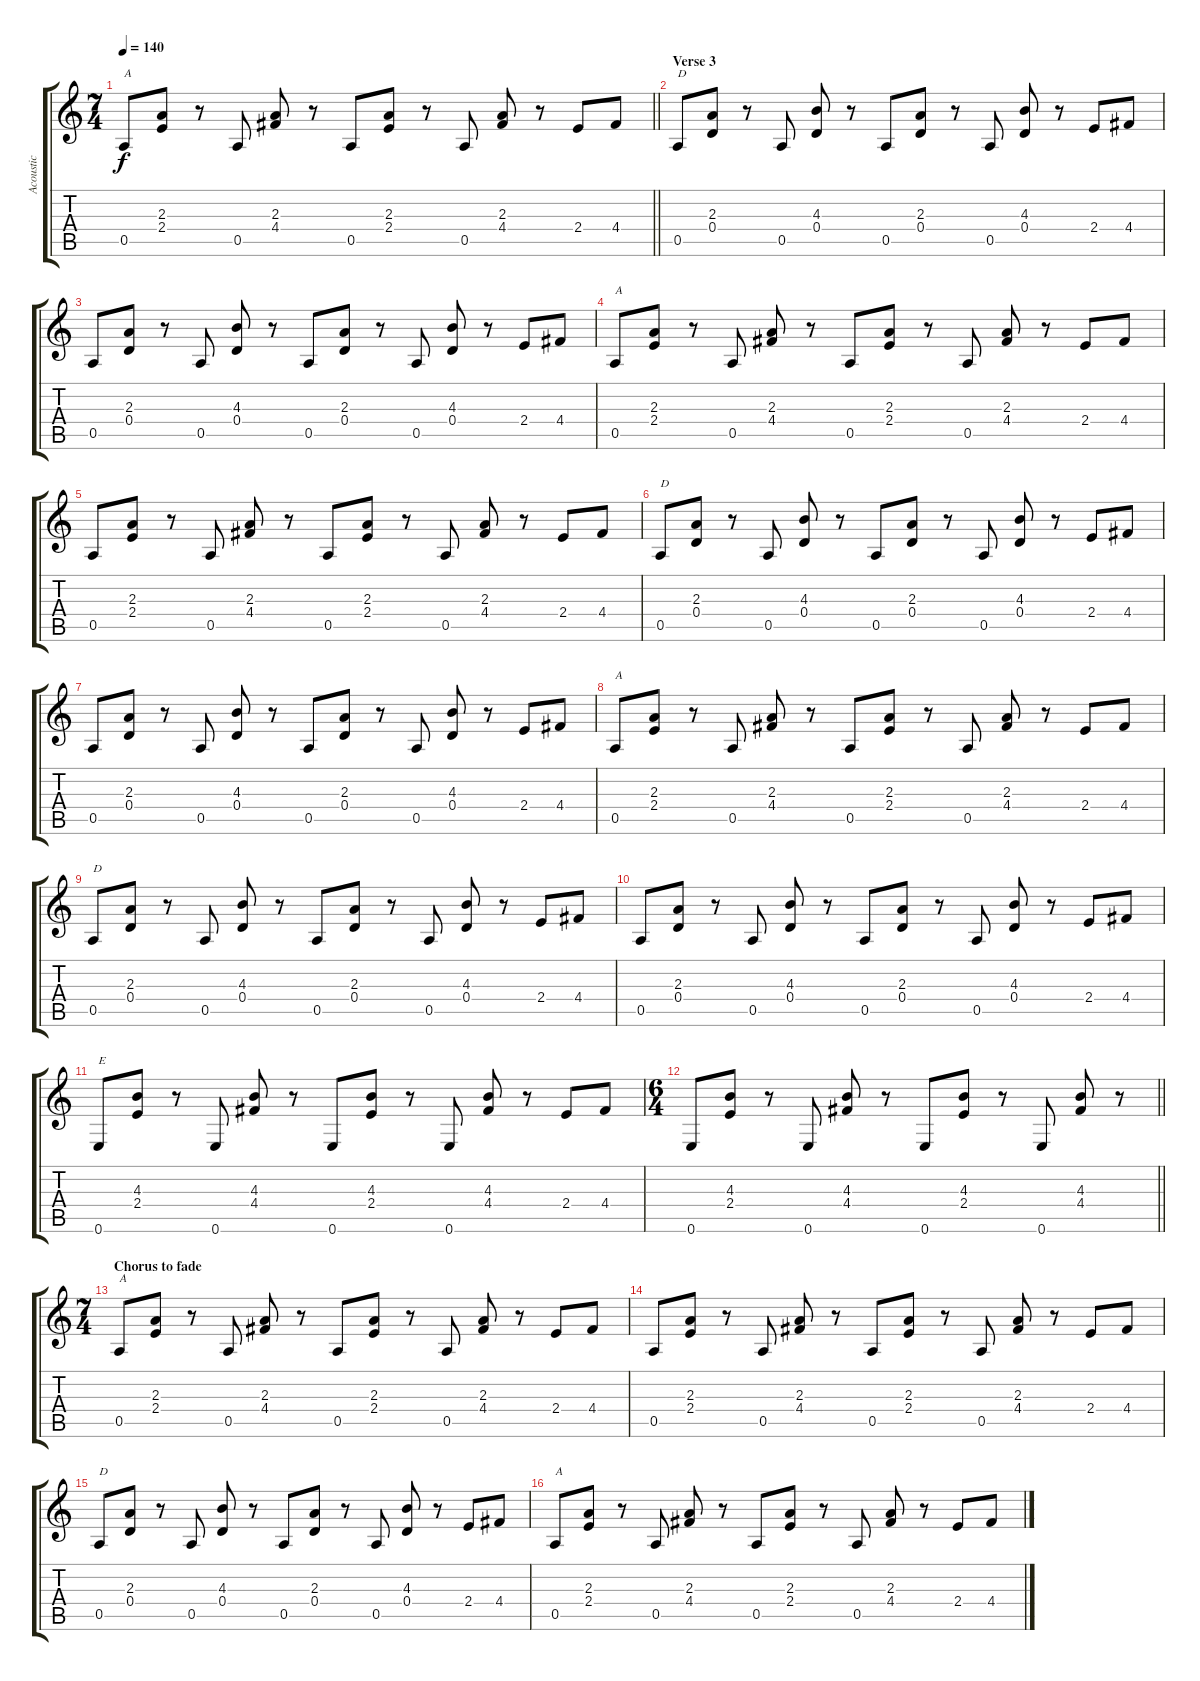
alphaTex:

\track ("Acoustic" "Acoustic") {instrument acousticguitarsteel}
\staff {score tabs}
\tuning (E4 B3 G3 D3 A2 E2) {hide}
\ts (7 4)
\tempo 140
\clef g2
\barLineRight lightlight
\ks c
0.5.8{txt "A" dy f} (2.3 2.4).8 r.8 0.5.8 (2.3 4.4).8 r.8 0.5.8 (2.3 2.4).8 r.8 0.5.8 (2.3 4.4).8 r.8 2.4.8 4.4.8 |
\section ("" "Verse 3")
0.5.8{txt "D"} (2.3 0.4).8 r.8 0.5.8 (4.3 0.4).8 r.8 0.5.8 (2.3 0.4).8 r.8 0.5.8 (4.3 0.4).8 r.8 2.4.8 4.4.8 |
0.5.8 (2.3 0.4).8 r.8 0.5.8 (4.3 0.4).8 r.8 0.5.8 (2.3 0.4).8 r.8 0.5.8 (4.3 0.4).8 r.8 2.4.8 4.4.8 |
0.5.8{txt "A"} (2.3 2.4).8 r.8 0.5.8 (2.3 4.4).8 r.8 0.5.8 (2.3 2.4).8 r.8 0.5.8 (2.3 4.4).8 r.8 2.4.8 4.4.8 |
0.5.8 (2.3 2.4).8 r.8 0.5.8 (2.3 4.4).8 r.8 0.5.8 (2.3 2.4).8 r.8 0.5.8 (2.3 4.4).8 r.8 2.4.8 4.4.8 |
0.5.8{txt "D"} (2.3 0.4).8 r.8 0.5.8 (4.3 0.4).8 r.8 0.5.8 (2.3 0.4).8 r.8 0.5.8 (4.3 0.4).8 r.8 2.4.8 4.4.8 |
0.5.8 (2.3 0.4).8 r.8 0.5.8 (4.3 0.4).8 r.8 0.5.8 (2.3 0.4).8 r.8 0.5.8 (4.3 0.4).8 r.8 2.4.8 4.4.8 |
0.5.8{txt "A"} (2.3 2.4).8 r.8 0.5.8 (2.3 4.4).8 r.8 0.5.8 (2.3 2.4).8 r.8 0.5.8 (2.3 4.4).8 r.8 2.4.8 4.4.8 |
0.5.8{txt "D"} (2.3 0.4).8 r.8 0.5.8 (4.3 0.4).8 r.8 0.5.8 (2.3 0.4).8 r.8 0.5.8 (4.3 0.4).8 r.8 2.4.8 4.4.8 |
0.5.8 (2.3 0.4).8 r.8 0.5.8 (4.3 0.4).8 r.8 0.5.8 (2.3 0.4).8 r.8 0.5.8 (4.3 0.4).8 r.8 2.4.8 4.4.8 |
0.6.8{txt "E"} (4.3 2.4).8 r.8 0.6.8 (4.3 4.4).8 r.8 0.6.8 (4.3 2.4).8 r.8 0.6.8 (4.3 4.4).8 r.8 2.4.8 4.4.8 |
\ts (6 4)
\barLineRight lightlight
0.6.8 (4.3 2.4).8 r.8 0.6.8 (4.3 4.4).8 r.8 0.6.8 (4.3 2.4).8 r.8 0.6.8 (4.3 4.4).8 r.8 |
\ts (7 4)
\section ("" "Chorus to fade")
0.5.8{txt "A"} (2.3 2.4).8 r.8 0.5.8 (2.3 4.4).8 r.8 0.5.8 (2.3 2.4).8 r.8 0.5.8 (2.3 4.4).8 r.8 2.4.8 4.4.8 |
0.5.8 (2.3 2.4).8 r.8 0.5.8 (2.3 4.4).8 r.8 0.5.8 (2.3 2.4).8 r.8 0.5.8 (2.3 4.4).8 r.8 2.4.8 4.4.8 |
0.5.8{txt "D"} (2.3 0.4).8 r.8 0.5.8 (4.3 0.4).8 r.8 0.5.8 (2.3 0.4).8 r.8 0.5.8 (4.3 0.4).8 r.8 2.4.8 4.4.8 |
0.5.8{txt "A"} (2.3 2.4).8 r.8 0.5.8 (2.3 4.4).8 r.8 0.5.8 (2.3 2.4).8 r.8 0.5.8 (2.3 4.4).8 r.8 2.4.8 4.4.8
